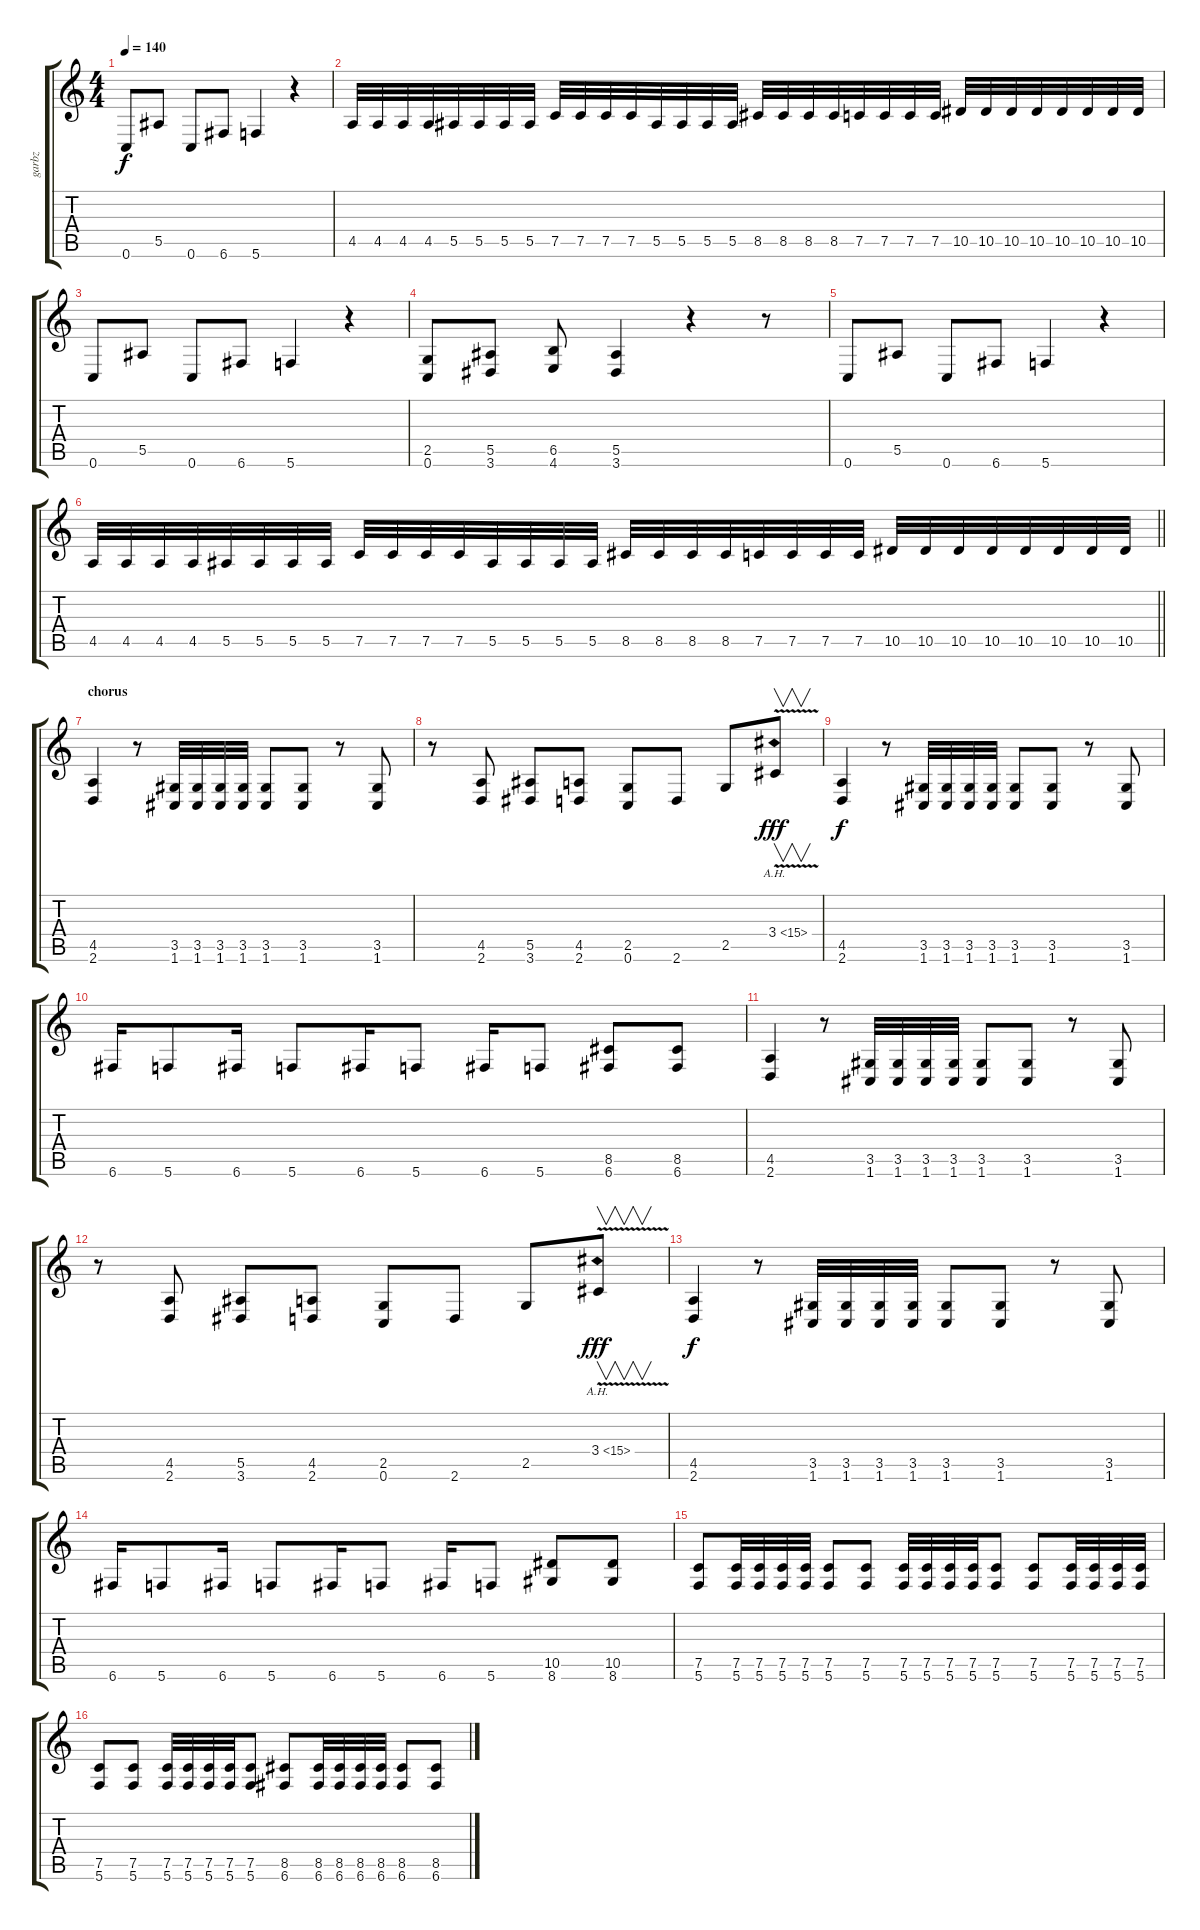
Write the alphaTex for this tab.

\track ("garbz" "garbz") {solo instrument distortionguitar}
\staff {score tabs}
\tuning (C4 G3 Eb3 Bb2 F2 C2) {hide}
\ts (4 4)
\tempo 140
\clef g2
\ks c
0.6.8{dy f} 5.5.8 0.6.8 6.6.8 5.6.4 r.4 |
4.5.32 4.5.32 4.5.32 4.5.32 5.5.32 5.5.32 5.5.32 5.5.32 7.5.32 7.5.32 7.5.32 7.5.32 5.5.32 5.5.32 5.5.32 5.5.32 8.5.32 8.5.32 8.5.32 8.5.32 7.5.32 7.5.32 7.5.32 7.5.32 10.5.32 10.5.32 10.5.32 10.5.32 10.5.32 10.5.32 10.5.32 10.5.32 |
0.6.8 5.5.8 0.6.8 6.6.8 5.6.4 r.4 |
(2.5 0.6).8 (5.5 3.6).8 (6.5 4.6).8 (5.5 3.6).4 r.4 r.8 |
0.6.8 5.5.8 0.6.8 6.6.8 5.6.4 r.4 |
\barLineRight lightlight
4.5.32 4.5.32 4.5.32 4.5.32 5.5.32 5.5.32 5.5.32 5.5.32 7.5.32 7.5.32 7.5.32 7.5.32 5.5.32 5.5.32 5.5.32 5.5.32 8.5.32 8.5.32 8.5.32 8.5.32 7.5.32 7.5.32 7.5.32 7.5.32 10.5.32 10.5.32 10.5.32 10.5.32 10.5.32 10.5.32 10.5.32 10.5.32 |
\section ("" "chorus")
(4.5 2.6).4 r.8 (3.5 1.6).32 (3.5 1.6).32 (3.5 1.6).32 (3.5 1.6).32 (3.5 1.6).8 (3.5 1.6).8 r.8 (3.5 1.6).8 |
r.8 (4.5 2.6).8 (5.5 3.6).8 (4.5 2.6).8 (2.5 0.6).8 2.6.8 2.5.8 3.4{ah 12 v}.8{v dy fff} |
(4.5 2.6).4{dy f} r.8 (3.5 1.6).32 (3.5 1.6).32 (3.5 1.6).32 (3.5 1.6).32 (3.5 1.6).8 (3.5 1.6).8 r.8 (3.5 1.6).8 |
6.6.16 5.6.8 6.6.16 5.6.8 6.6.16 5.6.8 6.6.16 5.6.8 (8.5 6.6).8 (8.5 6.6).8 |
(4.5 2.6).4 r.8 (3.5 1.6).32 (3.5 1.6).32 (3.5 1.6).32 (3.5 1.6).32 (3.5 1.6).8 (3.5 1.6).8 r.8 (3.5 1.6).8 |
r.8 (4.5 2.6).8 (5.5 3.6).8 (4.5 2.6).8 (2.5 0.6).8 2.6.8 2.5.8 3.4{ah 12 v}.8{v dy fff} |
(4.5 2.6).4{dy f} r.8 (3.5 1.6).32 (3.5 1.6).32 (3.5 1.6).32 (3.5 1.6).32 (3.5 1.6).8 (3.5 1.6).8 r.8 (3.5 1.6).8 |
6.6.16 5.6.8 6.6.16 5.6.8 6.6.16 5.6.8 6.6.16 5.6.8 (10.5 8.6).8 (10.5 8.6).8 |
(7.5 5.6).8 (7.5 5.6).32 (7.5 5.6).32 (7.5 5.6).32 (7.5 5.6).32 (7.5 5.6).8 (7.5 5.6).8 (7.5 5.6).32 (7.5 5.6).32 (7.5 5.6).32 (7.5 5.6).32 (7.5 5.6).8 (7.5 5.6).8 (7.5 5.6).32 (7.5 5.6).32 (7.5 5.6).32 (7.5 5.6).32 |
(7.5 5.6).8 (7.5 5.6).8 (7.5 5.6).32 (7.5 5.6).32 (7.5 5.6).32 (7.5 5.6).32 (7.5 5.6).8 (8.5 6.6).8 (8.5 6.6).32 (8.5 6.6).32 (8.5 6.6).32 (8.5 6.6).32 (8.5 6.6).8 (8.5 6.6).8
